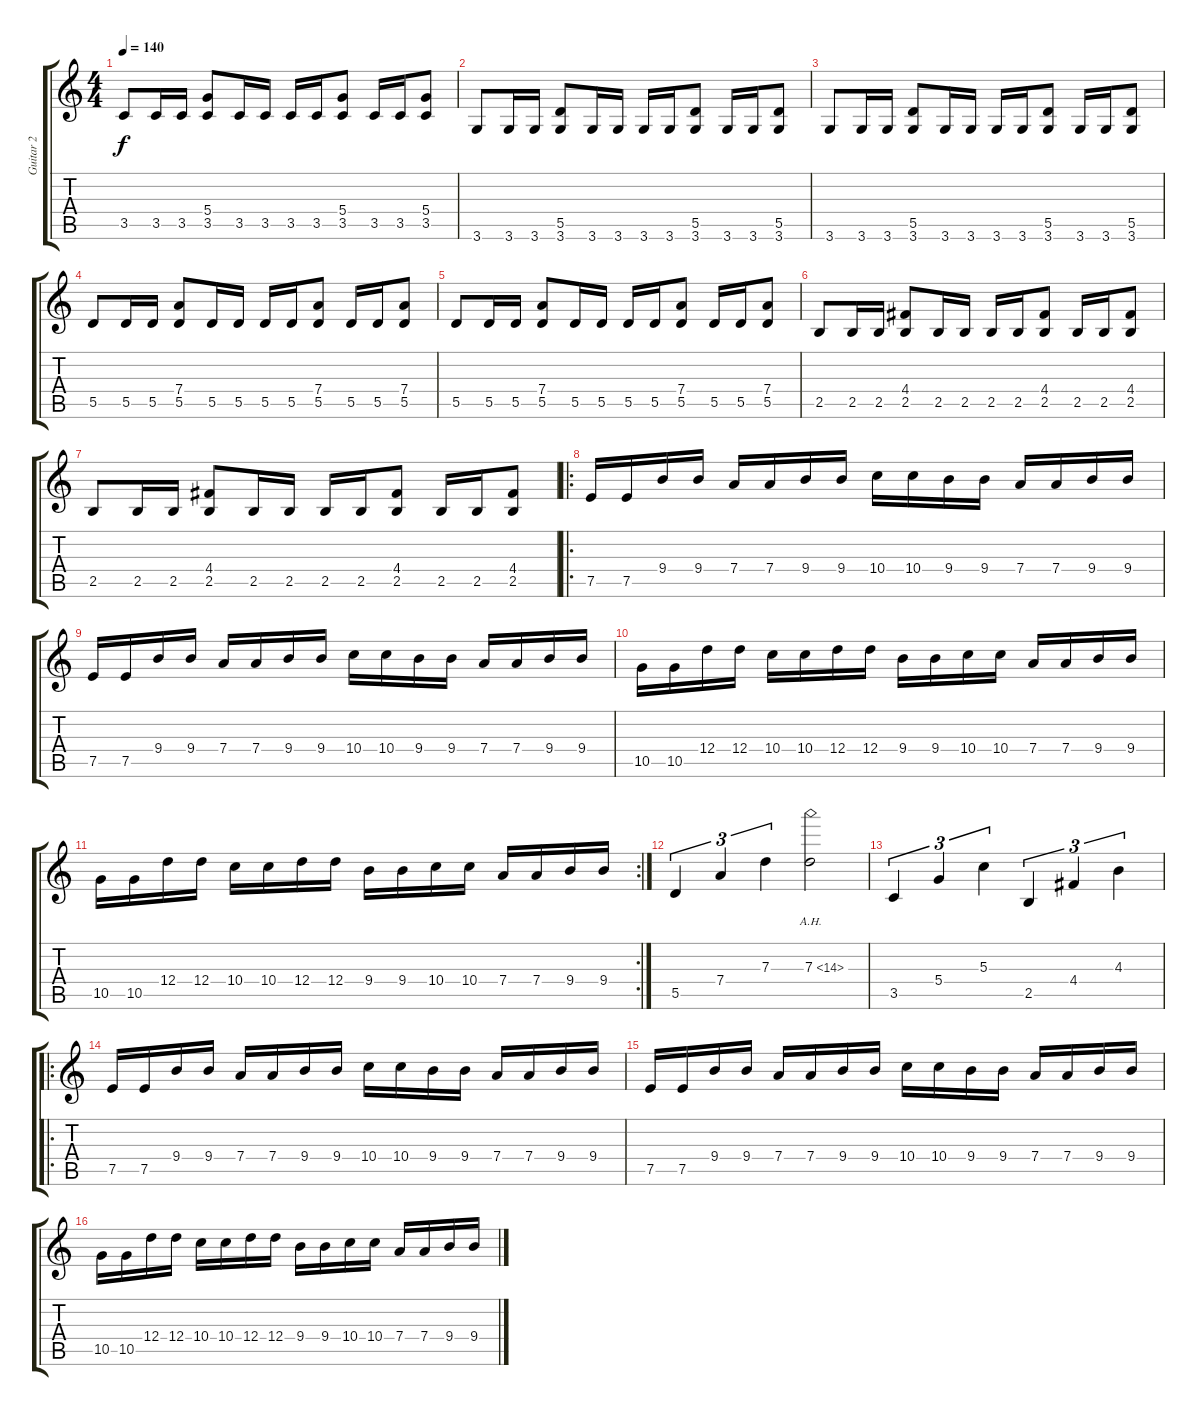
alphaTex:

\track ("Guitar 2" "Guitar 2") {instrument distortionguitar}
\staff {score tabs}
\tuning (E4 B3 G3 D3 A2 E2) {hide}
\ts (4 4)
\tempo 140
\clef g2
\ks c
3.5.8{dy f} 3.5.16 3.5.16 (5.4 3.5).8 3.5.16 3.5.16 3.5.16 3.5.16 (5.4 3.5).8 3.5.16 3.5.16 (5.4 3.5).8 |
3.6.8 3.6.16 3.6.16 (5.5 3.6).8 3.6.16 3.6.16 3.6.16 3.6.16 (5.5 3.6).8 3.6.16 3.6.16 (5.5 3.6).8 |
3.6.8 3.6.16 3.6.16 (5.5 3.6).8 3.6.16 3.6.16 3.6.16 3.6.16 (5.5 3.6).8 3.6.16 3.6.16 (5.5 3.6).8 |
5.5.8 5.5.16 5.5.16 (7.4 5.5).8 5.5.16 5.5.16 5.5.16 5.5.16 (7.4 5.5).8 5.5.16 5.5.16 (7.4 5.5).8 |
5.5.8 5.5.16 5.5.16 (7.4 5.5).8 5.5.16 5.5.16 5.5.16 5.5.16 (7.4 5.5).8 5.5.16 5.5.16 (7.4 5.5).8 |
2.5.8 2.5.16 2.5.16 (4.4 2.5).8 2.5.16 2.5.16 2.5.16 2.5.16 (4.4 2.5).8 2.5.16 2.5.16 (4.4 2.5).8 |
2.5.8 2.5.16 2.5.16 (4.4 2.5).8 2.5.16 2.5.16 2.5.16 2.5.16 (4.4 2.5).8 2.5.16 2.5.16 (4.4 2.5).8 |
\ro
7.5.16 7.5.16 9.4.16 9.4.16 7.4.16 7.4.16 9.4.16 9.4.16 10.4.16 10.4.16 9.4.16 9.4.16 7.4.16 7.4.16 9.4.16 9.4.16 |
7.5.16 7.5.16 9.4.16 9.4.16 7.4.16 7.4.16 9.4.16 9.4.16 10.4.16 10.4.16 9.4.16 9.4.16 7.4.16 7.4.16 9.4.16 9.4.16 |
10.5.16 10.5.16 12.4.16 12.4.16 10.4.16 10.4.16 12.4.16 12.4.16 9.4.16 9.4.16 10.4.16 10.4.16 7.4.16 7.4.16 9.4.16 9.4.16 |
\rc 2
10.5.16 10.5.16 12.4.16 12.4.16 10.4.16 10.4.16 12.4.16 12.4.16 9.4.16 9.4.16 10.4.16 10.4.16 7.4.16 7.4.16 9.4.16 9.4.16 |
5.5.4{tu (3 2)} 7.4.4{tu (3 2)} 7.3.4{tu (3 2)} 7.3{ah 7}.2 |
3.5.4{tu (3 2)} 5.4.4{tu (3 2)} 5.3.4{tu (3 2)} 2.5.4{tu (3 2)} 4.4.4{tu (3 2)} 4.3.4{tu (3 2)} |
\ro
7.5.16 7.5.16 9.4.16 9.4.16 7.4.16 7.4.16 9.4.16 9.4.16 10.4.16 10.4.16 9.4.16 9.4.16 7.4.16 7.4.16 9.4.16 9.4.16 |
7.5.16 7.5.16 9.4.16 9.4.16 7.4.16 7.4.16 9.4.16 9.4.16 10.4.16 10.4.16 9.4.16 9.4.16 7.4.16 7.4.16 9.4.16 9.4.16 |
10.5.16 10.5.16 12.4.16 12.4.16 10.4.16 10.4.16 12.4.16 12.4.16 9.4.16 9.4.16 10.4.16 10.4.16 7.4.16 7.4.16 9.4.16 9.4.16
